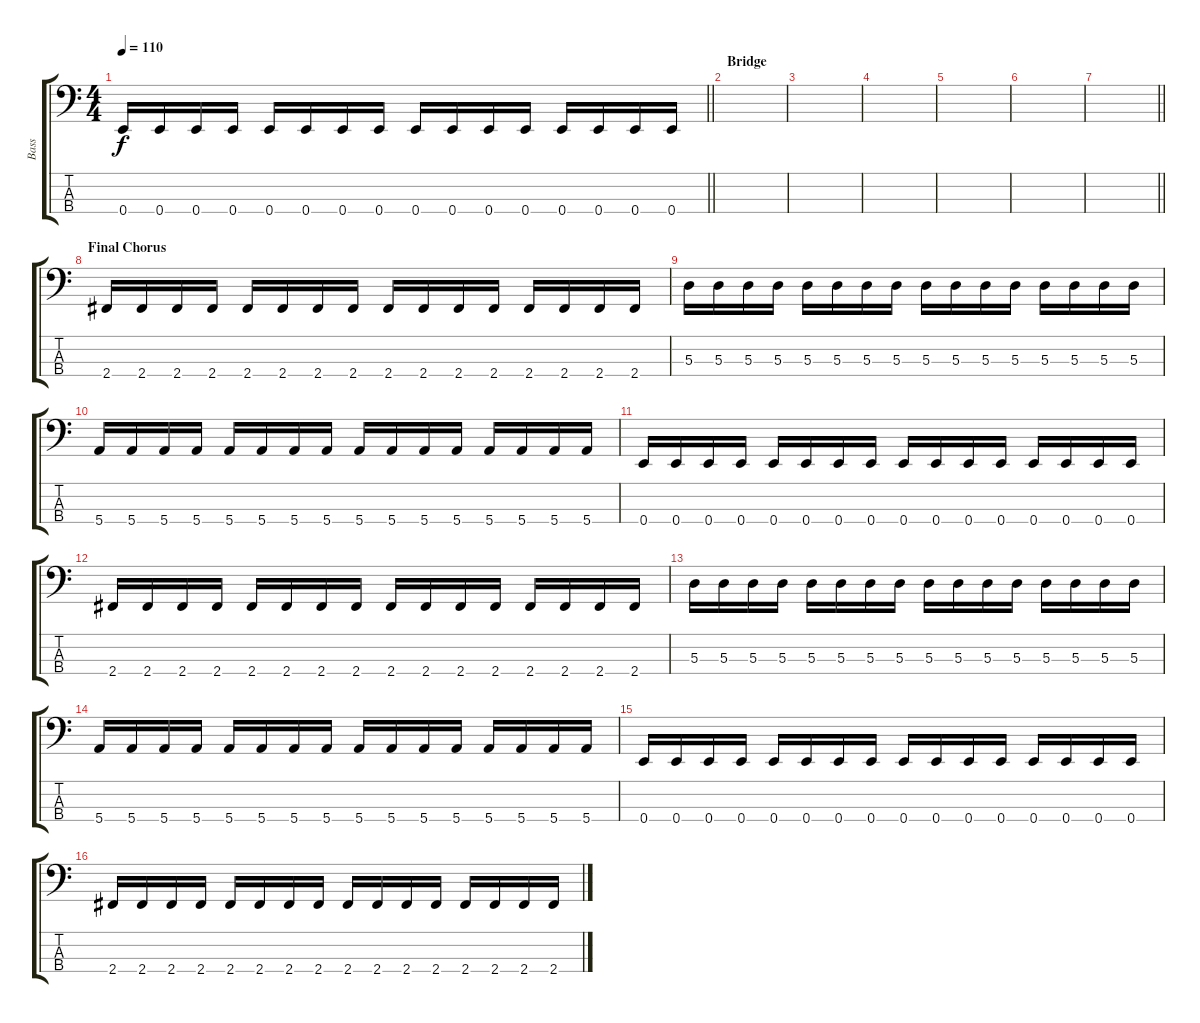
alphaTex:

\track ("Bass" "Bass") {instrument electricbassfinger}
\staff {score tabs}
\tuning (G2 D2 A1 E1) {hide}
\ts (4 4)
\tempo 110
\clef f4
\barLineRight lightlight
\ks c
0.4.16{dy f} 0.4.16 0.4.16 0.4.16 0.4.16 0.4.16 0.4.16 0.4.16 0.4.16 0.4.16 0.4.16 0.4.16 0.4.16 0.4.16 0.4.16 0.4.16 |
\section ("" "Bridge")
|
|
|
|
|
\barLineRight lightlight
|
\section ("" "Final Chorus")
2.4.16 2.4.16 2.4.16 2.4.16 2.4.16 2.4.16 2.4.16 2.4.16 2.4.16 2.4.16 2.4.16 2.4.16 2.4.16 2.4.16 2.4.16 2.4.16 |
5.3.16 5.3.16 5.3.16 5.3.16 5.3.16 5.3.16 5.3.16 5.3.16 5.3.16 5.3.16 5.3.16 5.3.16 5.3.16 5.3.16 5.3.16 5.3.16 |
5.4.16 5.4.16 5.4.16 5.4.16 5.4.16 5.4.16 5.4.16 5.4.16 5.4.16 5.4.16 5.4.16 5.4.16 5.4.16 5.4.16 5.4.16 5.4.16 |
0.4.16 0.4.16 0.4.16 0.4.16 0.4.16 0.4.16 0.4.16 0.4.16 0.4.16 0.4.16 0.4.16 0.4.16 0.4.16 0.4.16 0.4.16 0.4.16 |
2.4.16 2.4.16 2.4.16 2.4.16 2.4.16 2.4.16 2.4.16 2.4.16 2.4.16 2.4.16 2.4.16 2.4.16 2.4.16 2.4.16 2.4.16 2.4.16 |
5.3.16 5.3.16 5.3.16 5.3.16 5.3.16 5.3.16 5.3.16 5.3.16 5.3.16 5.3.16 5.3.16 5.3.16 5.3.16 5.3.16 5.3.16 5.3.16 |
5.4.16 5.4.16 5.4.16 5.4.16 5.4.16 5.4.16 5.4.16 5.4.16 5.4.16 5.4.16 5.4.16 5.4.16 5.4.16 5.4.16 5.4.16 5.4.16 |
0.4.16 0.4.16 0.4.16 0.4.16 0.4.16 0.4.16 0.4.16 0.4.16 0.4.16 0.4.16 0.4.16 0.4.16 0.4.16 0.4.16 0.4.16 0.4.16 |
2.4.16 2.4.16 2.4.16 2.4.16 2.4.16 2.4.16 2.4.16 2.4.16 2.4.16 2.4.16 2.4.16 2.4.16 2.4.16 2.4.16 2.4.16 2.4.16
